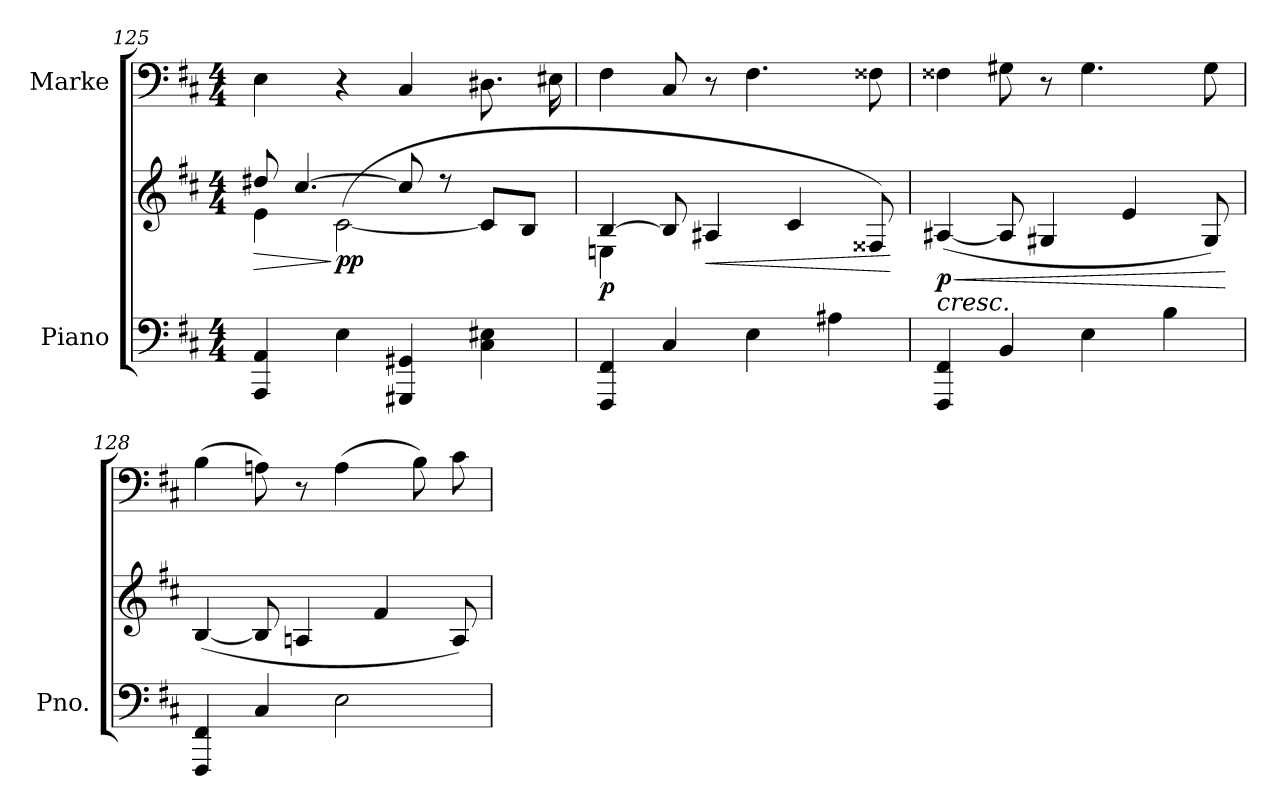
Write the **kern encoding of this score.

**kern	**kern	**dynam	**kern
*part2	*part2	*part2	*part1
*staff3	*staff2	*staff2/3	*staff1
*I"Piano	*	*	*I"Marke
*I'Pno.	*	*	*
*clefF4	*clefG2	*	*clefF4
*k[f#c#]	*k[f#c#]	*	*k[f#c#]
*M4/4	*M4/4	*	*M4/4
=125	=125	=125	=125
!	!	!LO:HP:b	!
*	*^	*	*
4AAA/ 4AA/	8dd#X/	4e\	>	4E\
.	[4.cc#/	.	.	.
!	!	!	!LO:DY:n=1:b	!
4E\	.	(>[2c#\	] pp	4r
4GGG#X/ 4GG#X/	8cc#/]	.	.	4C#/
.	8r	.	.	.
4C#\ 4E#X\	4ryy	8c#/L]	.	8.D#X\
.	.	8B/J	.	.
.	.	.	.	16E#X\
=126	=126	=126	=126	=126
!	!	!	!LO:DY:b	!
4FFF#/ 4FF#/	[4B/	4En\	p	4F#\
4C#/	8B/]	2.ryy	.	8C#/
!	!	!	!LO:HP:b	!
.	4A#X/	.	<	8r
4E\	.	.	.	4.F#\
.	4c#/	.	.	.
4A#X\	.	.	.	.
.	8F##X/)	.	.	8F##X\
*	*v	*v	*	*
.	.	[	.
=127	=127	=127	=127
!	!LO:TX:b:i:t=cresc.	!	!
!	!	!LO:HP:b	!
!	!	!LO:DY:n=1:b	!
4FFF#/ 4FF#/	(<[4A#X/	< p	4F##X\
4BB/	8A#/]	.	8G#X\
.	4G#X/	.	8r
4E\	.	.	4.G#\
.	4e/	.	.
4B\	.	.	.
.	8G#/)	.	8G#\
.	.	[	.
!!LO:LB:g=z
=128	=128	=128	=128
4FFF#/ 4FF#/	(<[4B/	.	(>4B\
4C#/	8B/]	.	8An\)
.	4An/	.	8r
2E\	.	.	(>4A\
.	4f#/	.	.
.	.	.	8B\)
.	8A/)	.	8c#\
=	=	=	=
*-	*-	*-	*-
